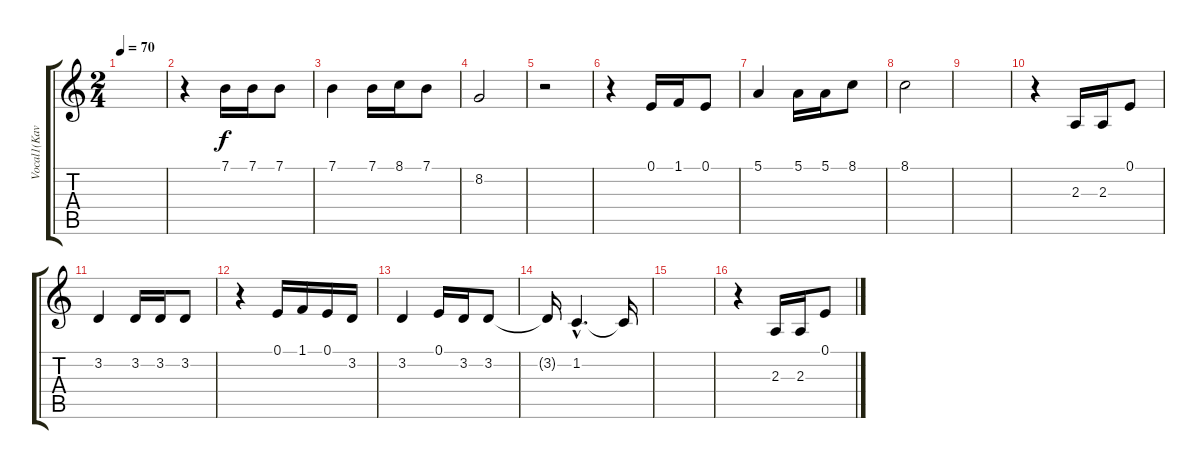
\track ("Vocal1(Kaveh)" "Vocal1(Kav") {instrument trumpet}
\staff {score tabs}
\tuning (E4 B3 G3 D3 A2 E2) {hide}
\ts (2 4)
\tempo 70
\clef g2
\ks c
|
r.4 7.1.16 7.1.16 7.1.8 |
7.1.4 7.1.16 8.1.16 7.1.8 |
8.2.2 |
r.2 |
r.4 0.1.16 1.1.16 0.1.8 |
5.1.4 5.1.16 5.1.16 8.1.8 |
8.1.2 |
|
r.4 2.3.16 2.3.16 0.1.8 |
3.2.4 3.2.16 3.2.16 3.2.8 |
r.4 0.1.16 1.1.16 0.1.16 3.2.16 |
3.2.4 0.1.16 3.2.16 3.2.8 |
3.2{t}.16 1.2{hac}.4{d} 1.2{t}.16 |
|
r.4 2.3.16 2.3.16 0.1.8
